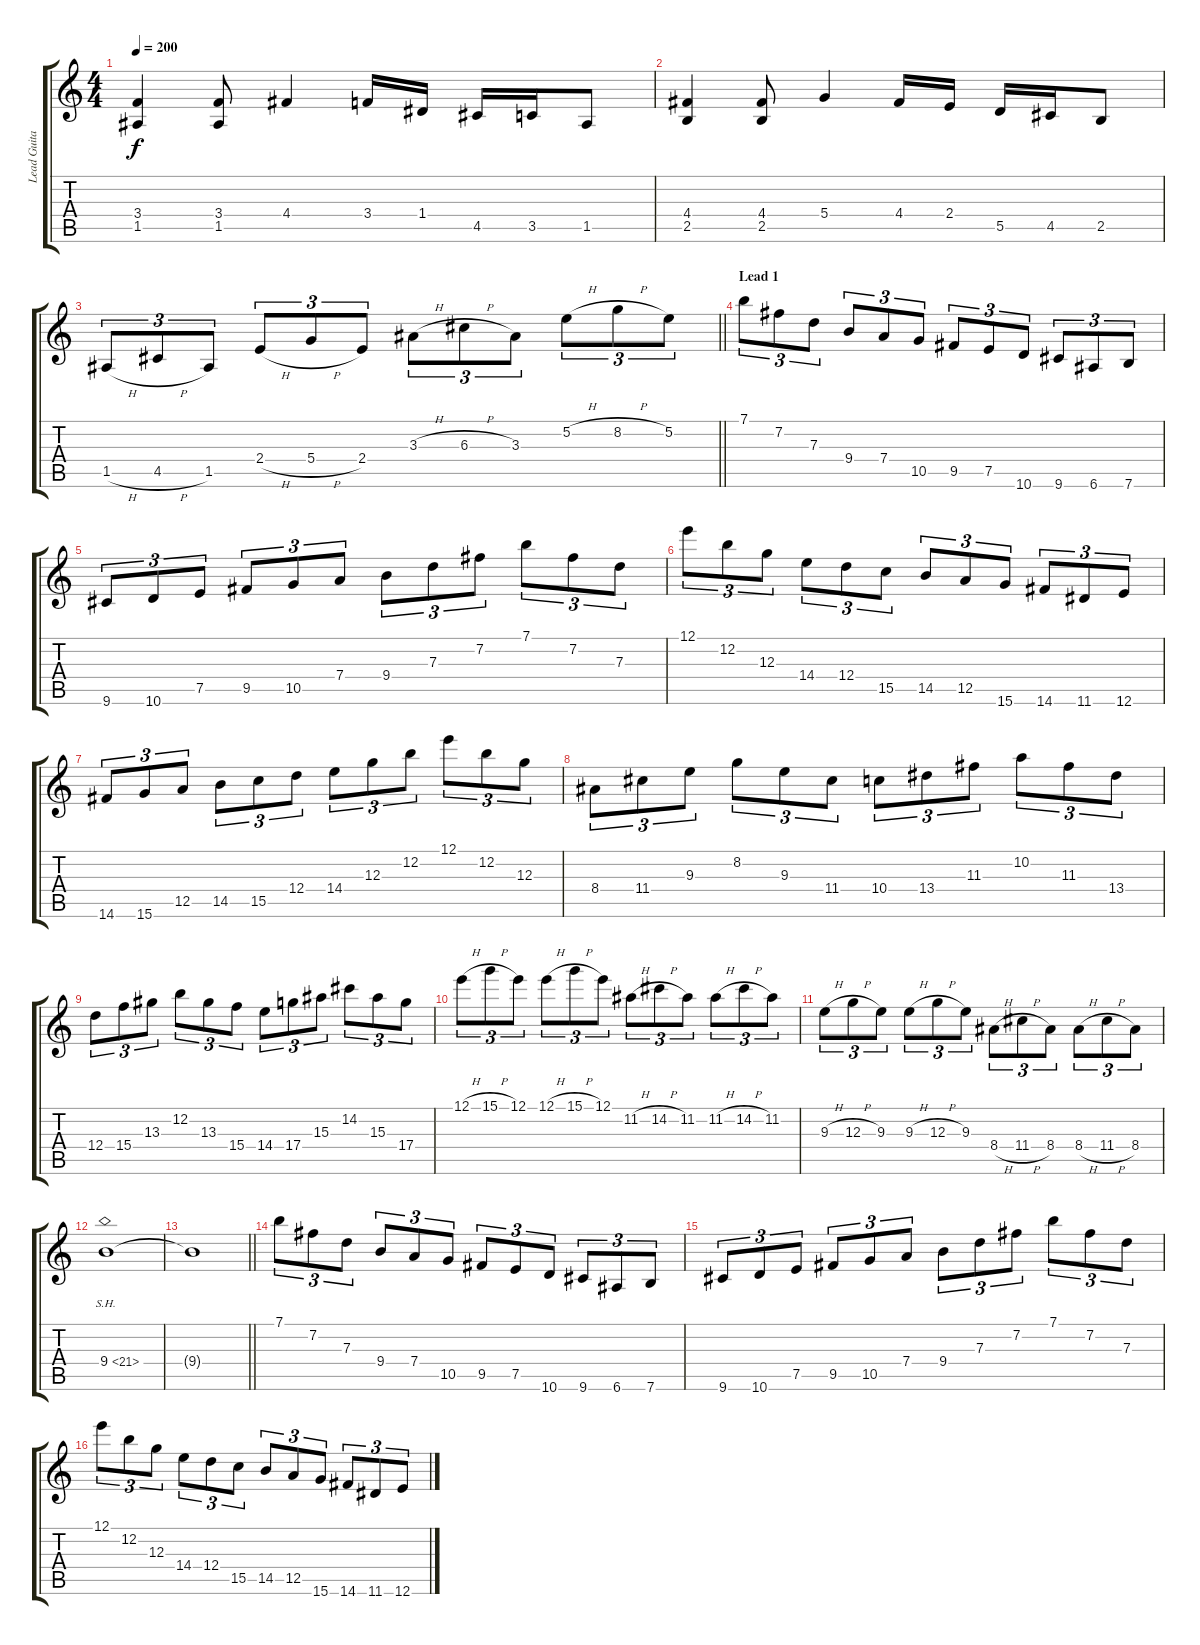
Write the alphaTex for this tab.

\track ("Lead Guitar" "Lead Guita") {instrument distortionguitar}
\staff {score tabs}
\tuning (E4 B3 G3 D3 A2 E2) {hide}
\ts (4 4)
\tempo 200
\clef g2
\ks c
(3.4 1.5).4{dy f} (3.4 1.5).8 4.4.4 3.4.16 1.4.16 4.5.16 3.5.16 1.5.8 |
(4.4 2.5).4 (4.4 2.5).8 5.4.4 4.4.16 2.4.16 5.5.16 4.5.16 2.5.8 |
\barLineRight lightlight
1.5{h}.8{tu (3 2)} 4.5{h}.8{tu (3 2)} 1.5.8{tu (3 2)} 2.4{h}.8{tu (3 2)} 5.4{h}.8{tu (3 2)} 2.4.8{tu (3 2)} 3.3{h}.8{tu (3 2)} 6.3{h}.8{tu (3 2)} 3.3.8{tu (3 2)} 5.2{h}.8{tu (3 2)} 8.2{h}.8{tu (3 2)} 5.2.8{tu (3 2)} |
\section ("" "Lead 1")
7.1.8{tu (3 2)} 7.2.8{tu (3 2)} 7.3.8{tu (3 2)} 9.4.8{tu (3 2)} 7.4.8{tu (3 2)} 10.5.8{tu (3 2)} 9.5.8{tu (3 2)} 7.5.8{tu (3 2)} 10.6.8{tu (3 2)} 9.6.8{tu (3 2)} 6.6.8{tu (3 2)} 7.6.8{tu (3 2)} |
9.6.8{tu (3 2)} 10.6.8{tu (3 2)} 7.5.8{tu (3 2)} 9.5.8{tu (3 2)} 10.5.8{tu (3 2)} 7.4.8{tu (3 2)} 9.4.8{tu (3 2)} 7.3.8{tu (3 2)} 7.2.8{tu (3 2)} 7.1.8{tu (3 2)} 7.2.8{tu (3 2)} 7.3.8{tu (3 2)} |
12.1.8{tu (3 2)} 12.2.8{tu (3 2)} 12.3.8{tu (3 2)} 14.4.8{tu (3 2)} 12.4.8{tu (3 2)} 15.5.8{tu (3 2)} 14.5.8{tu (3 2)} 12.5.8{tu (3 2)} 15.6.8{tu (3 2)} 14.6.8{tu (3 2)} 11.6.8{tu (3 2)} 12.6.8{tu (3 2)} |
14.6.8{tu (3 2)} 15.6.8{tu (3 2)} 12.5.8{tu (3 2)} 14.5.8{tu (3 2)} 15.5.8{tu (3 2)} 12.4.8{tu (3 2)} 14.4.8{tu (3 2)} 12.3.8{tu (3 2)} 12.2.8{tu (3 2)} 12.1.8{tu (3 2)} 12.2.8{tu (3 2)} 12.3.8{tu (3 2)} |
8.4.8{tu (3 2)} 11.4.8{tu (3 2)} 9.3.8{tu (3 2)} 8.2.8{tu (3 2)} 9.3.8{tu (3 2)} 11.4.8{tu (3 2)} 10.4.8{tu (3 2)} 13.4.8{tu (3 2)} 11.3.8{tu (3 2)} 10.2.8{tu (3 2)} 11.3.8{tu (3 2)} 13.4.8{tu (3 2)} |
12.4.8{tu (3 2)} 15.4.8{tu (3 2)} 13.3.8{tu (3 2)} 12.2.8{tu (3 2)} 13.3.8{tu (3 2)} 15.4.8{tu (3 2)} 14.4.8{tu (3 2)} 17.4.8{tu (3 2)} 15.3.8{tu (3 2)} 14.2.8{tu (3 2)} 15.3.8{tu (3 2)} 17.4.8{tu (3 2)} |
12.1{h}.8{tu (3 2)} 15.1{h}.8{tu (3 2)} 12.1.8{tu (3 2)} 12.1{h}.8{tu (3 2)} 15.1{h}.8{tu (3 2)} 12.1.8{tu (3 2)} 11.2{h}.8{tu (3 2)} 14.2{h}.8{tu (3 2)} 11.2.8{tu (3 2)} 11.2{h}.8{tu (3 2)} 14.2{h}.8{tu (3 2)} 11.2.8{tu (3 2)} |
9.3{h}.8{tu (3 2)} 12.3{h}.8{tu (3 2)} 9.3.8{tu (3 2)} 9.3{h}.8{tu (3 2)} 12.3{h}.8{tu (3 2)} 9.3.8{tu (3 2)} 8.4{h}.8{tu (3 2)} 11.4{h}.8{tu (3 2)} 8.4.8{tu (3 2)} 8.4{h}.8{tu (3 2)} 11.4{h}.8{tu (3 2)} 8.4.8{tu (3 2)} |
9.4{sh 12}.1 |
\barLineRight lightlight
9.4{t}.1 |
7.1.8{tu (3 2)} 7.2.8{tu (3 2)} 7.3.8{tu (3 2)} 9.4.8{tu (3 2)} 7.4.8{tu (3 2)} 10.5.8{tu (3 2)} 9.5.8{tu (3 2)} 7.5.8{tu (3 2)} 10.6.8{tu (3 2)} 9.6.8{tu (3 2)} 6.6.8{tu (3 2)} 7.6.8{tu (3 2)} |
9.6.8{tu (3 2)} 10.6.8{tu (3 2)} 7.5.8{tu (3 2)} 9.5.8{tu (3 2)} 10.5.8{tu (3 2)} 7.4.8{tu (3 2)} 9.4.8{tu (3 2)} 7.3.8{tu (3 2)} 7.2.8{tu (3 2)} 7.1.8{tu (3 2)} 7.2.8{tu (3 2)} 7.3.8{tu (3 2)} |
12.1.8{tu (3 2)} 12.2.8{tu (3 2)} 12.3.8{tu (3 2)} 14.4.8{tu (3 2)} 12.4.8{tu (3 2)} 15.5.8{tu (3 2)} 14.5.8{tu (3 2)} 12.5.8{tu (3 2)} 15.6.8{tu (3 2)} 14.6.8{tu (3 2)} 11.6.8{tu (3 2)} 12.6.8{tu (3 2)}
